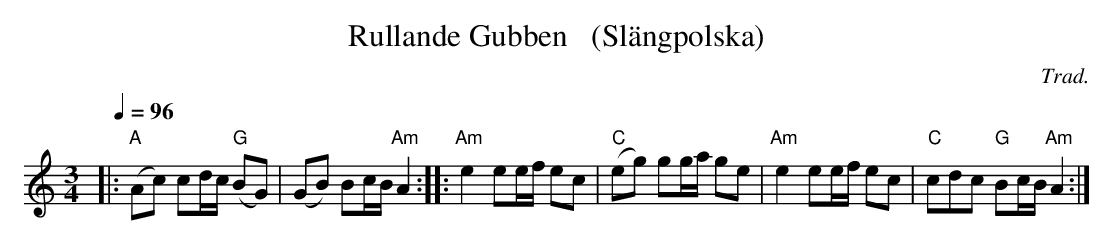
X:1
T: Rullande Gubben   (Sl\"angpolska)
C: Trad.
M: 3/4
L: 1/16
Q: 1/4=96
K: Am
|:\
"A "(A2c2) c2dc "G"(B2G2) | (G2B2) B2cB "Am"A4 :|\
|:\
"Am"e4 e2ef e2c2 | "C"(e2g2) g2ga g2e2 |\
"Am"e4 e2ef e2c2 | "C"c2d2c2 "G"B2cB "Am"A4 :|
